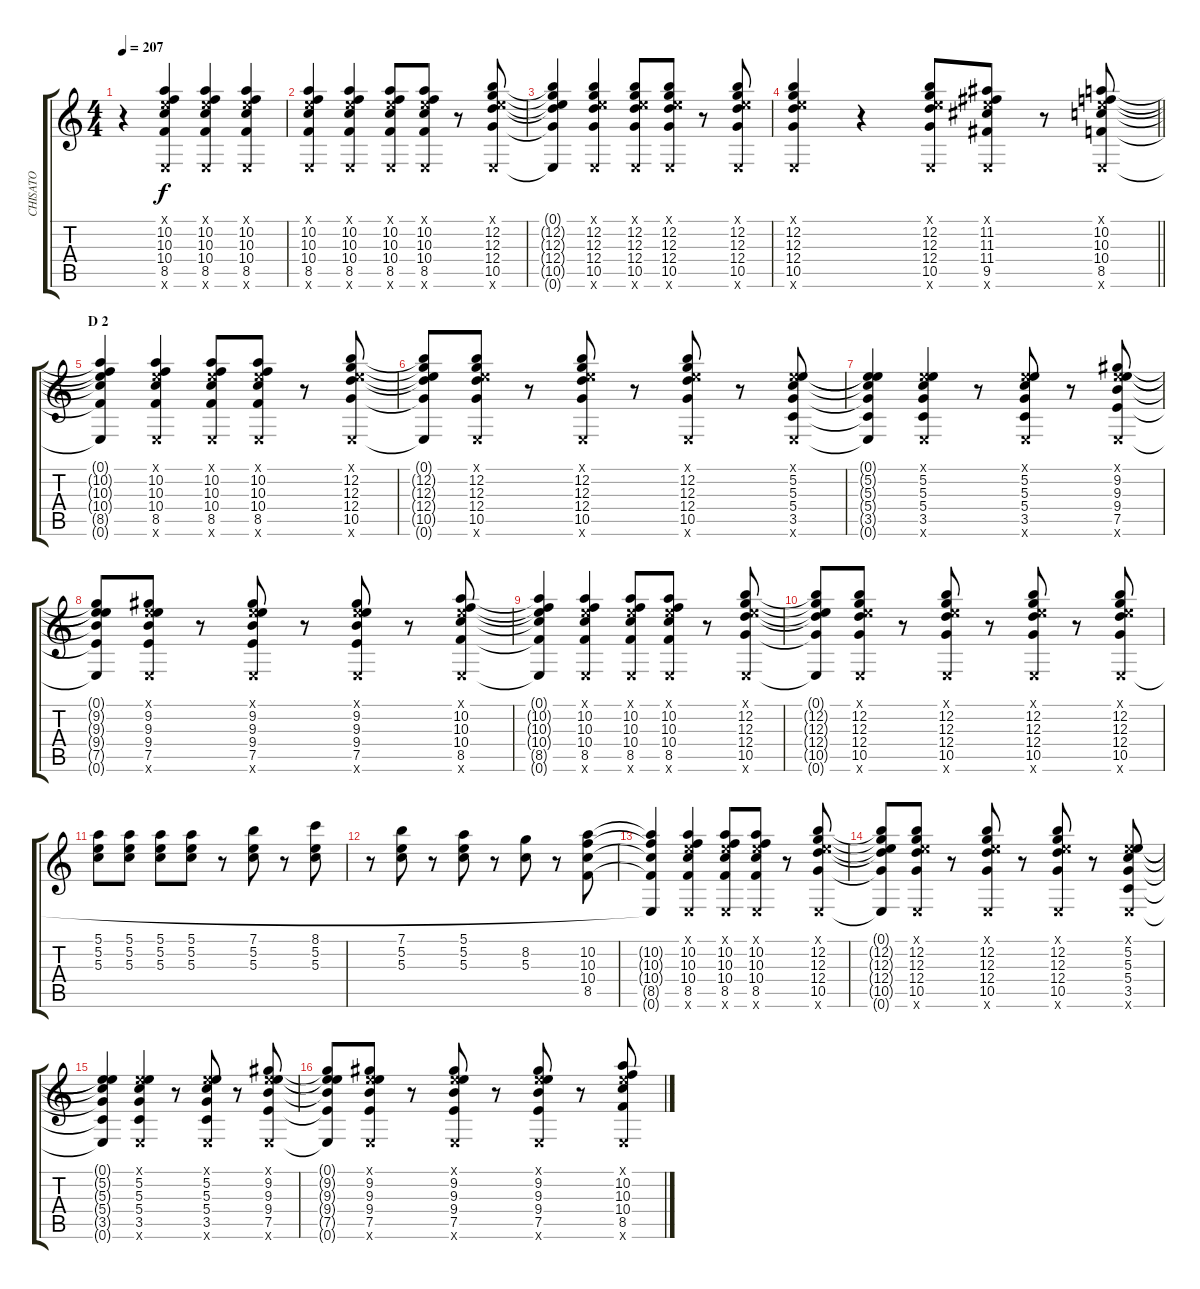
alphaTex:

\track ("CHISATO" "CHISATO") {instrument distortionguitar}
\staff {score tabs}
\tuning (E4 B3 G3 D3 A2 E2) {hide}
\ts (4 4)
\tempo 207
\clef g2
\ks c
r.4{dy f} (0.1{x} 10.2 10.3 10.4 8.5 0.6{x}).4 (0.1{x} 10.2 10.3 10.4 8.5 0.6{x}).4 (0.1{x} 10.2 10.3 10.4 8.5 0.6{x}).4 |
(0.1{x} 10.2 10.3 10.4 8.5 0.6{x}).4 (0.1{x} 10.2 10.3 10.4 8.5 0.6{x}).4 (0.1{x} 10.2 10.3 10.4 8.5 0.6{x}).8 (0.1{x} 10.2 10.3 10.4 8.5 0.6{x}).8 r.8 (0.1{x} 12.2 12.3 12.4 10.5 0.6{x}).8 |
(0.1{t} 12.2{t} 12.3{t} 12.4{t} 10.5{t} 0.6{t}).4 (0.1{x} 12.2 12.3 12.4 10.5 0.6{x}).4 (0.1{x} 12.2 12.3 12.4 10.5 0.6{x}).8 (0.1{x} 12.2 12.3 12.4 10.5 0.6{x}).8 r.8 (0.1{x} 12.2 12.3 12.4 10.5 0.6{x}).8 |
\barLineRight lightlight
(0.1{x} 12.2 12.3 12.4 10.5 0.6{x}).4 r.4 (0.1{x} 12.2 12.3 12.4 10.5 0.6{x}).8 (0.1{x} 11.2 11.3 11.4 9.5 0.6{x}).8 r.8 (0.1{x} 10.2 10.3 10.4 8.5 0.6{x}).8 |
\section ("" "D 2")
(0.1{t} 10.2{t} 10.3{t} 10.4{t} 8.5{t} 0.6{t}).4 (0.1{x} 10.2 10.3 10.4 8.5 0.6{x}).4 (0.1{x} 10.2 10.3 10.4 8.5 0.6{x}).8 (0.1{x} 10.2 10.3 10.4 8.5 0.6{x}).8 r.8 (0.1{x} 12.2 12.3 12.4 10.5 0.6{x}).8 |
(0.1{t} 12.2{t} 12.3{t} 12.4{t} 10.5{t} 0.6{t}).8 (0.1{x} 12.2 12.3 12.4 10.5 0.6{x}).8 r.8 (0.1{x} 12.2 12.3 12.4 10.5 0.6{x}).8 r.8 (0.1{x} 12.2 12.3 12.4 10.5 0.6{x}).8 r.8 (0.1{x} 5.2 5.3 5.4 3.5 0.6{x}).8 |
(0.1{t} 5.2{t} 5.3{t} 5.4{t} 3.5{t} 0.6{t}).4 (0.1{x} 5.2 5.3 5.4 3.5 0.6{x}).4 r.8 (0.1{x} 5.2 5.3 5.4 3.5 0.6{x}).8 r.8 (0.1{x} 9.2 9.3 9.4 7.5 0.6{x}).8 |
(0.1{t} 9.2{t} 9.3{t} 9.4{t} 7.5{t} 0.6{t}).8 (0.1{x} 9.2 9.3 9.4 7.5 0.6{x}).8 r.8 (0.1{x} 9.2 9.3 9.4 7.5 0.6{x}).8 r.8 (0.1{x} 9.2 9.3 9.4 7.5 0.6{x}).8 r.8 (0.1{x} 10.2 10.3 10.4 8.5 0.6{x}).8 |
(0.1{t} 10.2{t} 10.3{t} 10.4{t} 8.5{t} 0.6{t}).4 (0.1{x} 10.2 10.3 10.4 8.5 0.6{x}).4 (0.1{x} 10.2 10.3 10.4 8.5 0.6{x}).8 (0.1{x} 10.2 10.3 10.4 8.5 0.6{x}).8 r.8 (0.1{x} 12.2 12.3 12.4 10.5 0.6{x}).8 |
(0.1{t} 12.2{t} 12.3{t} 12.4{t} 10.5{t} 0.6{t}).8 (0.1{x} 12.2 12.3 12.4 10.5 0.6{x}).8 r.8 (0.1{x} 12.2 12.3 12.4 10.5 0.6{x}).8 r.8 (0.1{x} 12.2 12.3 12.4 10.5 0.6{x}).8 r.8 (0.1{x} 12.2 12.3 12.4 10.5 0.6{x}).8 |
(5.1 5.2 5.3).8 (5.1 5.2 5.3).8 (5.1 5.2 5.3).8 (5.1 5.2 5.3).8 r.8 (7.1 5.2 5.3).8 r.8 (8.1 5.2 5.3).8 |
r.8 (7.1 5.2 5.3).8 r.8 (5.1 5.2 5.3).8 r.8 (8.2 5.3).8 r.8 (10.2 10.3 10.4 8.5).8 |
(10.2{t} 10.3{t} 10.4{t} 8.5{t} 0.6{t}).4 (0.1{x} 10.2 10.3 10.4 8.5 0.6{x}).4 (0.1{x} 10.2 10.3 10.4 8.5 0.6{x}).8 (0.1{x} 10.2 10.3 10.4 8.5 0.6{x}).8 r.8 (0.1{x} 12.2 12.3 12.4 10.5 0.6{x}).8 |
(0.1{t} 12.2{t} 12.3{t} 12.4{t} 10.5{t} 0.6{t}).8 (0.1{x} 12.2 12.3 12.4 10.5 0.6{x}).8 r.8 (0.1{x} 12.2 12.3 12.4 10.5 0.6{x}).8 r.8 (0.1{x} 12.2 12.3 12.4 10.5 0.6{x}).8 r.8 (0.1{x} 5.2 5.3 5.4 3.5 0.6{x}).8 |
(0.1{t} 5.2{t} 5.3{t} 5.4{t} 3.5{t} 0.6{t}).4 (0.1{x} 5.2 5.3 5.4 3.5 0.6{x}).4 r.8 (0.1{x} 5.2 5.3 5.4 3.5 0.6{x}).8 r.8 (0.1{x} 9.2 9.3 9.4 7.5 0.6{x}).8 |
(0.1{t} 9.2{t} 9.3{t} 9.4{t} 7.5{t} 0.6{t}).8 (0.1{x} 9.2 9.3 9.4 7.5 0.6{x}).8 r.8 (0.1{x} 9.2 9.3 9.4 7.5 0.6{x}).8 r.8 (0.1{x} 9.2 9.3 9.4 7.5 0.6{x}).8 r.8 (0.1{x} 10.2 10.3 10.4 8.5 0.6{x}).8
